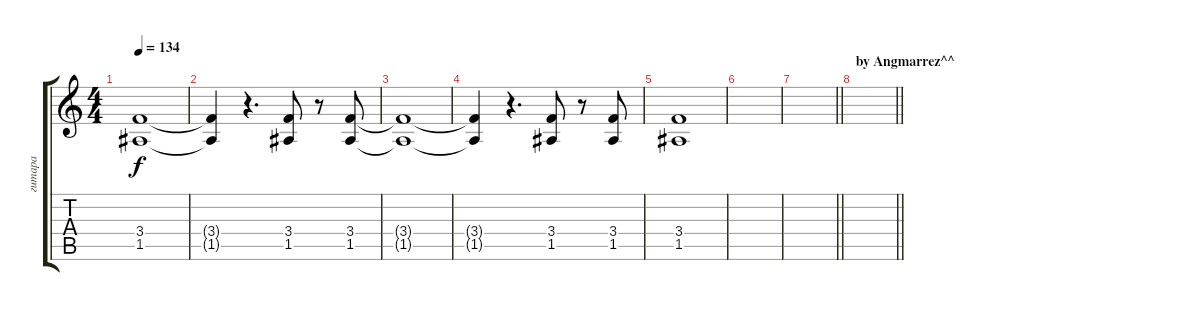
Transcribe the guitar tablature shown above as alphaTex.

\track ("гитара" "гитара") {instrument overdrivenguitar}
\staff {score tabs}
\tuning (E4 B3 G3 D3 A2 E2) {hide}
\ts (4 4)
\tempo 134
\clef g2
\ks c
(3.4{t} 1.5{t}).1{dy f} |
(3.4{t} 1.5{t}).4 r.4{d} (3.4 1.5).8 r.8 (3.4 1.5).8 |
(3.4{t} 1.5{t}).1 |
(3.4{t} 1.5{t}).4 r.4{d} (3.4 1.5).8 r.8 (3.4 1.5).8 |
(3.4 1.5).1 |
|
\barLineRight lightlight
|
\section ("" "by Angmarrez^^")
\barLineRight lightlight
